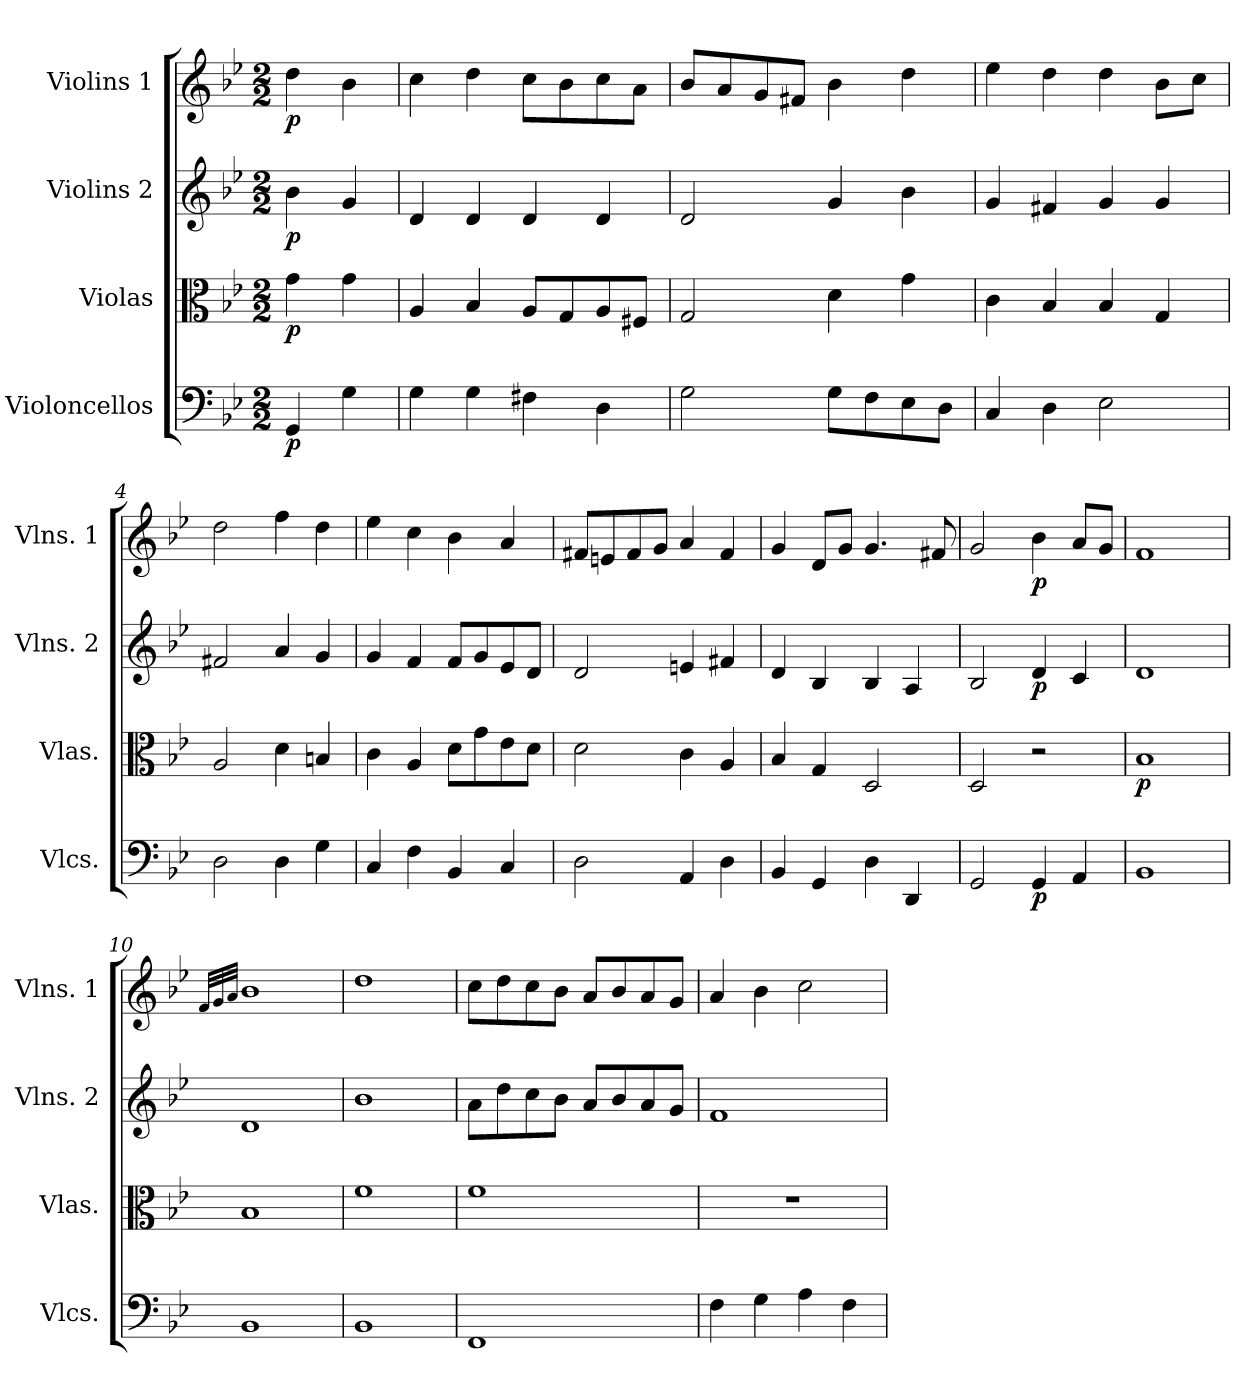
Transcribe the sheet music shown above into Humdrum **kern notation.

**kern	**dynam	**kern	**dynam	**kern	**dynam	**kern	**dynam
*part4	*part4	*part3	*part3	*part2	*part2	*part1	*part1
*staff4	*staff4	*staff3	*staff3	*staff2	*staff2	*staff1	*staff1
*I"Violoncellos	*	*I"Violas	*	*I"Violins 2	*	*I"Violins 1	*
*I'Vlcs.	*	*I'Vlas.	*	*I'Vlns. 2	*	*I'Vlns. 1	*
*clefF4	*	*clefC3	*	*clefG2	*	*clefG2	*
*k[b-e-]	*	*k[b-e-]	*	*k[b-e-]	*	*k[b-e-]	*
*B-:	*	*B-:	*	*B-:	*	*B-:	*
*M2/2	*	*M2/2	*	*M2/2	*	*M2/2	*
=	=	=	=	=	=	=	=
!	!LO:DY:b	!	!LO:DY:b	!	!LO:DY:b	!	!LO:DY:b
4GG/	p	4g\	p	4b-\	p	4dd\	p
4G\	.	4g\	.	4g/	.	4b-\	.
=1	=1	=1	=1	=1	=1	=1	=1
4G\	.	4A/	.	4d/	.	4cc\	.
4G\	.	4B-/	.	4d/	.	4dd\	.
4F#X\	.	8A/L	.	4d/	.	8cc\L	.
.	.	8G/	.	.	.	8b-\	.
4D\	.	8A/	.	4d/	.	8cc\	.
.	.	8F#X/J	.	.	.	8a\J	.
=2	=2	=2	=2	=2	=2	=2	=2
2G\	.	2G/	.	2d/	.	8b-/L	.
.	.	.	.	.	.	8a/	.
.	.	.	.	.	.	8g/	.
.	.	.	.	.	.	8f#X/J	.
8G\L	.	4d\	.	4g/	.	4b-\	.
8F\	.	.	.	.	.	.	.
8E-\	.	4g\	.	4b-\	.	4dd\	.
8D\J	.	.	.	.	.	.	.
=3	=3	=3	=3	=3	=3	=3	=3
4C/	.	4c\	.	4g/	.	4ee-\	.
4D\	.	4B-/	.	4f#X/	.	4dd\	.
2E-\	.	4B-/	.	4g/	.	4dd\	.
.	.	4G/	.	4g/	.	8b-\L	.
.	.	.	.	.	.	8cc\J	.
=4	=4	=4	=4	=4	=4	=4	=4
2D\	.	2A/	.	2f#X/	.	2dd\	.
4D\	.	4d\	.	4a/	.	4ff\	.
4G\	.	4Bn/	.	4g/	.	4dd\	.
=5	=5	=5	=5	=5	=5	=5	=5
4C/	.	4c\	.	4g/	.	4ee-\	.
4F\	.	4A/	.	4f/	.	4cc\	.
4BB-/	.	8d\L	.	8f/L	.	4b-\	.
.	.	8g\	.	8g/	.	.	.
4C/	.	8e-\	.	8e-/	.	4a/	.
.	.	8d\J	.	8d/J	.	.	.
!!LO:LB:g=z
=6	=6	=6	=6	=6	=6	=6	=6
2D\	.	2d\	.	2d/	.	8f#X/L	.
.	.	.	.	.	.	8en/	.
.	.	.	.	.	.	8f#/	.
.	.	.	.	.	.	8g/J	.
4AA/	.	4c\	.	4en/	.	4a/	.
4D\	.	4A/	.	4f#X/	.	4f#/	.
=7	=7	=7	=7	=7	=7	=7	=7
4BB-/	.	4B-/	.	4d/	.	4g/	.
4GG/	.	4G/	.	4B-/	.	8d/L	.
.	.	.	.	.	.	8g/J	.
4D\	.	2D/	.	4B-/	.	4.g/	.
4DD/	.	.	.	4A/	.	.	.
.	.	.	.	.	.	8f#X/	.
=8	=8	=8	=8	=8	=8	=8	=8
2GG/	.	2D/	.	2B-/	.	2g/	.
!	!LO:DY:b	!	!	!	!LO:DY:b	!	!LO:DY:b
4GG/	p	2r	.	4d/	p	4b-\	p
4AA/	.	.	.	4c/	.	8a/L	.
.	.	.	.	.	.	8g/J	.
=9	=9	=9	=9	=9	=9	=9	=9
!	!	!	!LO:DY:b	!	!	!	!
1BB-	.	1B-	p	1d	.	1f	.
=10	=10	=10	=10	=10	=10	=10	=10
.	.	.	.	.	.	32qf/LLL	.
.	.	.	.	.	.	32qg/	.
.	.	.	.	.	.	32qa/JJJ	.
1BB-	.	1B-	.	1d	.	1b-	.
=11	=11	=11	=11	=11	=11	=11	=11
1BB-	.	1f	.	1b-	.	1dd	.
=12	=12	=12	=12	=12	=12	=12	=12
1FF	.	1f	.	8a\L	.	8cc\L	.
.	.	.	.	8dd\	.	8dd\	.
.	.	.	.	8cc\	.	8cc\	.
.	.	.	.	8b-\J	.	8b-\J	.
.	.	.	.	8a/L	.	8a/L	.
.	.	.	.	8b-/	.	8b-/	.
.	.	.	.	8a/	.	8a/	.
.	.	.	.	8g/J	.	8g/J	.
!!LO:PB:g=z
=13	=13	=13	=13	=13	=13	=13	=13
4F\	.	1r	.	1f	.	4a/	.
4G\	.	.	.	.	.	4b-\	.
4A\	.	.	.	.	.	2cc\	.
4F\	.	.	.	.	.	.	.
=	=	=	=	=	=	=	=
*-	*-	*-	*-	*-	*-	*-	*-
